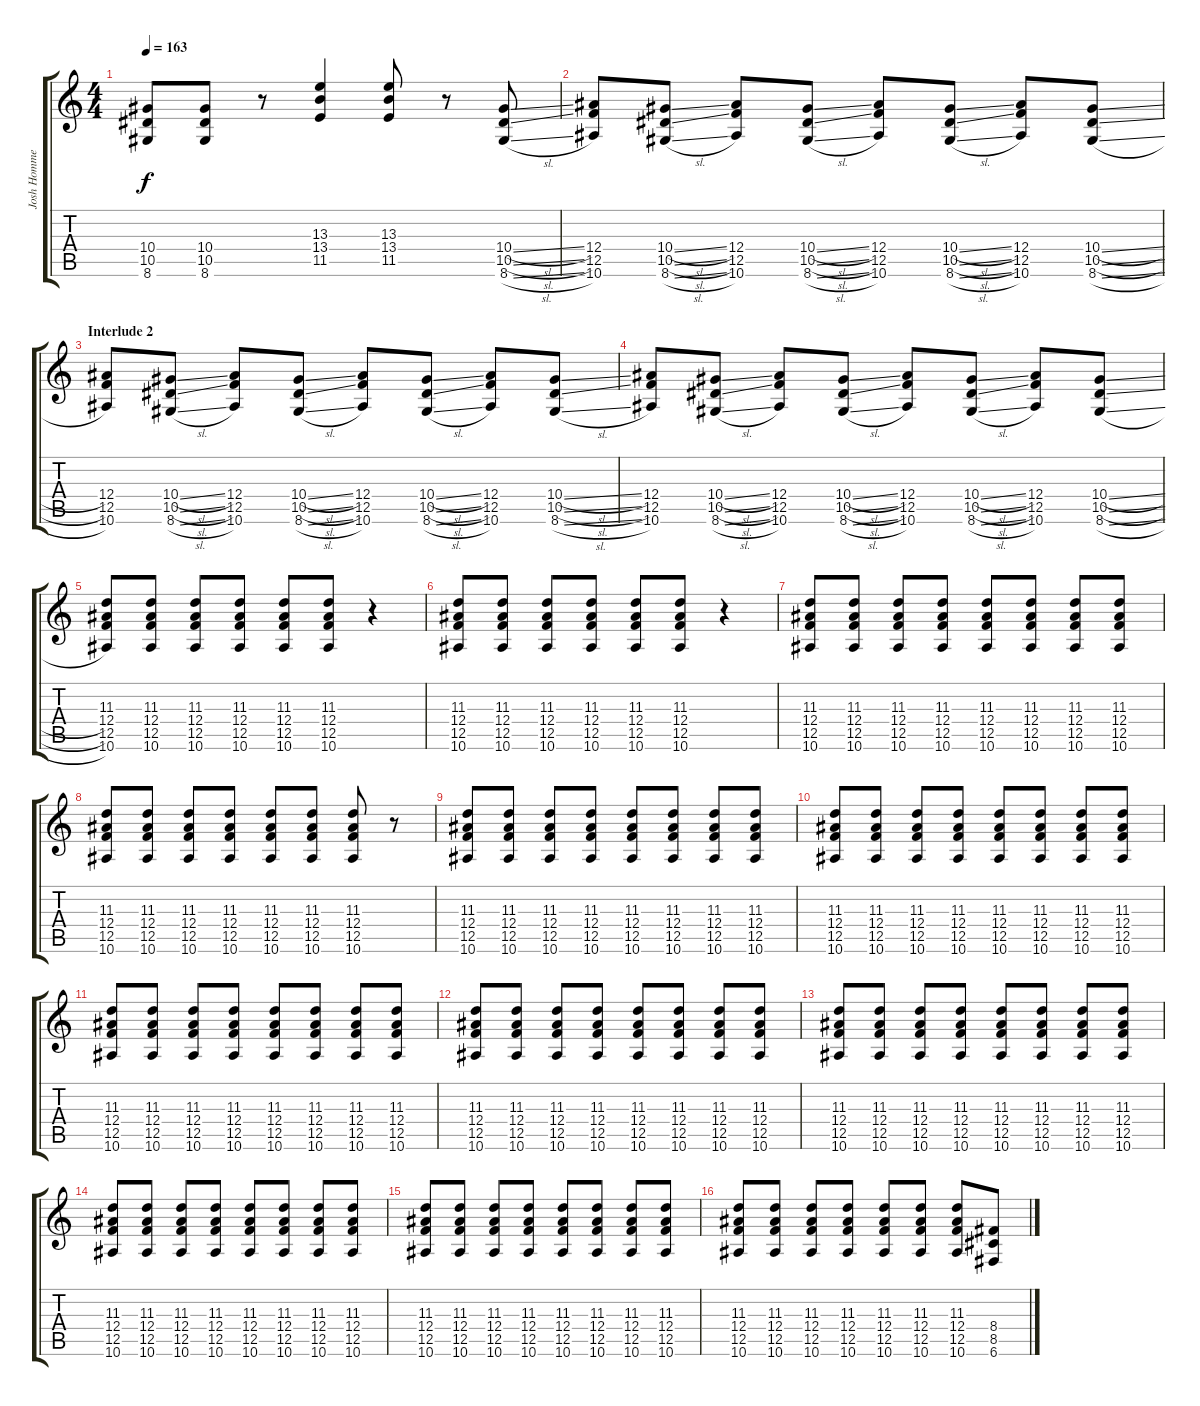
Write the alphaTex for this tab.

\track ("Josh Homme (Guitar 1)" "Josh Homme") {instrument distortionguitar}
\staff {score tabs}
\tuning (C4 G3 Eb3 Bb2 F2 C2) {hide}
\ts (4 4)
\tempo 163
\clef g2
\ks c
(10.4{t} 10.5{t} 8.6{t}).8{dy f} (10.4 10.5 8.6).8 r.8 (13.3 13.4 11.5).4 (13.3 13.4 11.5).8 r.8 (10.4{sl} 10.5{sl} 8.6{sl}).8 |
(12.4 12.5 10.6).8 (10.4{sl} 10.5{sl} 8.6{sl}).8 (12.4 12.5 10.6).8 (10.4{sl} 10.5{sl} 8.6{sl}).8 (12.4 12.5 10.6).8 (10.4{sl} 10.5{sl} 8.6{sl}).8 (12.4 12.5 10.6).8 (10.4{sl} 10.5{sl} 8.6{sl}).8 |
\section ("" "Interlude 2")
(12.4 12.5 10.6).8 (10.4{sl} 10.5{sl} 8.6{sl}).8 (12.4 12.5 10.6).8 (10.4{sl} 10.5{sl} 8.6{sl}).8 (12.4 12.5 10.6).8 (10.4{sl} 10.5{sl} 8.6{sl}).8 (12.4 12.5 10.6).8 (10.4{sl} 10.5{sl} 8.6{sl}).8 |
(12.4 12.5 10.6).8 (10.4{sl} 10.5{sl} 8.6{sl}).8 (12.4 12.5 10.6).8 (10.4{sl} 10.5{sl} 8.6{sl}).8 (12.4 12.5 10.6).8 (10.4{sl} 10.5{sl} 8.6{sl}).8 (12.4 12.5 10.6).8 (10.4{sl} 10.5{sl} 8.6{sl}).8 |
(11.3 12.4 12.5 10.6).8 (11.3 12.4 12.5 10.6).8 (11.3 12.4 12.5 10.6).8 (11.3 12.4 12.5 10.6).8 (11.3 12.4 12.5 10.6).8 (11.3 12.4 12.5 10.6).8 r.4 |
(11.3 12.4 12.5 10.6).8 (11.3 12.4 12.5 10.6).8 (11.3 12.4 12.5 10.6).8 (11.3 12.4 12.5 10.6).8 (11.3 12.4 12.5 10.6).8 (11.3 12.4 12.5 10.6).8 r.4 |
(11.3 12.4 12.5 10.6).8 (11.3 12.4 12.5 10.6).8 (11.3 12.4 12.5 10.6).8 (11.3 12.4 12.5 10.6).8 (11.3 12.4 12.5 10.6).8 (11.3 12.4 12.5 10.6).8 (11.3 12.4 12.5 10.6).8 (11.3 12.4 12.5 10.6).8 |
(11.3 12.4 12.5 10.6).8 (11.3 12.4 12.5 10.6).8 (11.3 12.4 12.5 10.6).8 (11.3 12.4 12.5 10.6).8 (11.3 12.4 12.5 10.6).8 (11.3 12.4 12.5 10.6).8 (11.3 12.4 12.5 10.6).8 r.8 |
(11.3 12.4 12.5 10.6).8 (11.3 12.4 12.5 10.6).8 (11.3 12.4 12.5 10.6).8 (11.3 12.4 12.5 10.6).8 (11.3 12.4 12.5 10.6).8 (11.3 12.4 12.5 10.6).8 (11.3 12.4 12.5 10.6).8 (11.3 12.4 12.5 10.6).8 |
(11.3 12.4 12.5 10.6).8 (11.3 12.4 12.5 10.6).8 (11.3 12.4 12.5 10.6).8 (11.3 12.4 12.5 10.6).8 (11.3 12.4 12.5 10.6).8 (11.3 12.4 12.5 10.6).8 (11.3 12.4 12.5 10.6).8 (11.3 12.4 12.5 10.6).8 |
(11.3 12.4 12.5 10.6).8 (11.3 12.4 12.5 10.6).8 (11.3 12.4 12.5 10.6).8 (11.3 12.4 12.5 10.6).8 (11.3 12.4 12.5 10.6).8 (11.3 12.4 12.5 10.6).8 (11.3 12.4 12.5 10.6).8 (11.3 12.4 12.5 10.6).8 |
(11.3 12.4 12.5 10.6).8 (11.3 12.4 12.5 10.6).8 (11.3 12.4 12.5 10.6).8 (11.3 12.4 12.5 10.6).8 (11.3 12.4 12.5 10.6).8 (11.3 12.4 12.5 10.6).8 (11.3 12.4 12.5 10.6).8 (11.3 12.4 12.5 10.6).8 |
(11.3 12.4 12.5 10.6).8 (11.3 12.4 12.5 10.6).8 (11.3 12.4 12.5 10.6).8 (11.3 12.4 12.5 10.6).8 (11.3 12.4 12.5 10.6).8 (11.3 12.4 12.5 10.6).8 (11.3 12.4 12.5 10.6).8 (11.3 12.4 12.5 10.6).8 |
(11.3 12.4 12.5 10.6).8 (11.3 12.4 12.5 10.6).8 (11.3 12.4 12.5 10.6).8 (11.3 12.4 12.5 10.6).8 (11.3 12.4 12.5 10.6).8 (11.3 12.4 12.5 10.6).8 (11.3 12.4 12.5 10.6).8 (11.3 12.4 12.5 10.6).8 |
(11.3 12.4 12.5 10.6).8 (11.3 12.4 12.5 10.6).8 (11.3 12.4 12.5 10.6).8 (11.3 12.4 12.5 10.6).8 (11.3 12.4 12.5 10.6).8 (11.3 12.4 12.5 10.6).8 (11.3 12.4 12.5 10.6).8 (11.3 12.4 12.5 10.6).8 |
(11.3 12.4 12.5 10.6).8 (11.3 12.4 12.5 10.6).8 (11.3 12.4 12.5 10.6).8 (11.3 12.4 12.5 10.6).8 (11.3 12.4 12.5 10.6).8 (11.3 12.4 12.5 10.6).8 (11.3 12.4 12.5 10.6).8 (8.4 8.5 6.6).8
